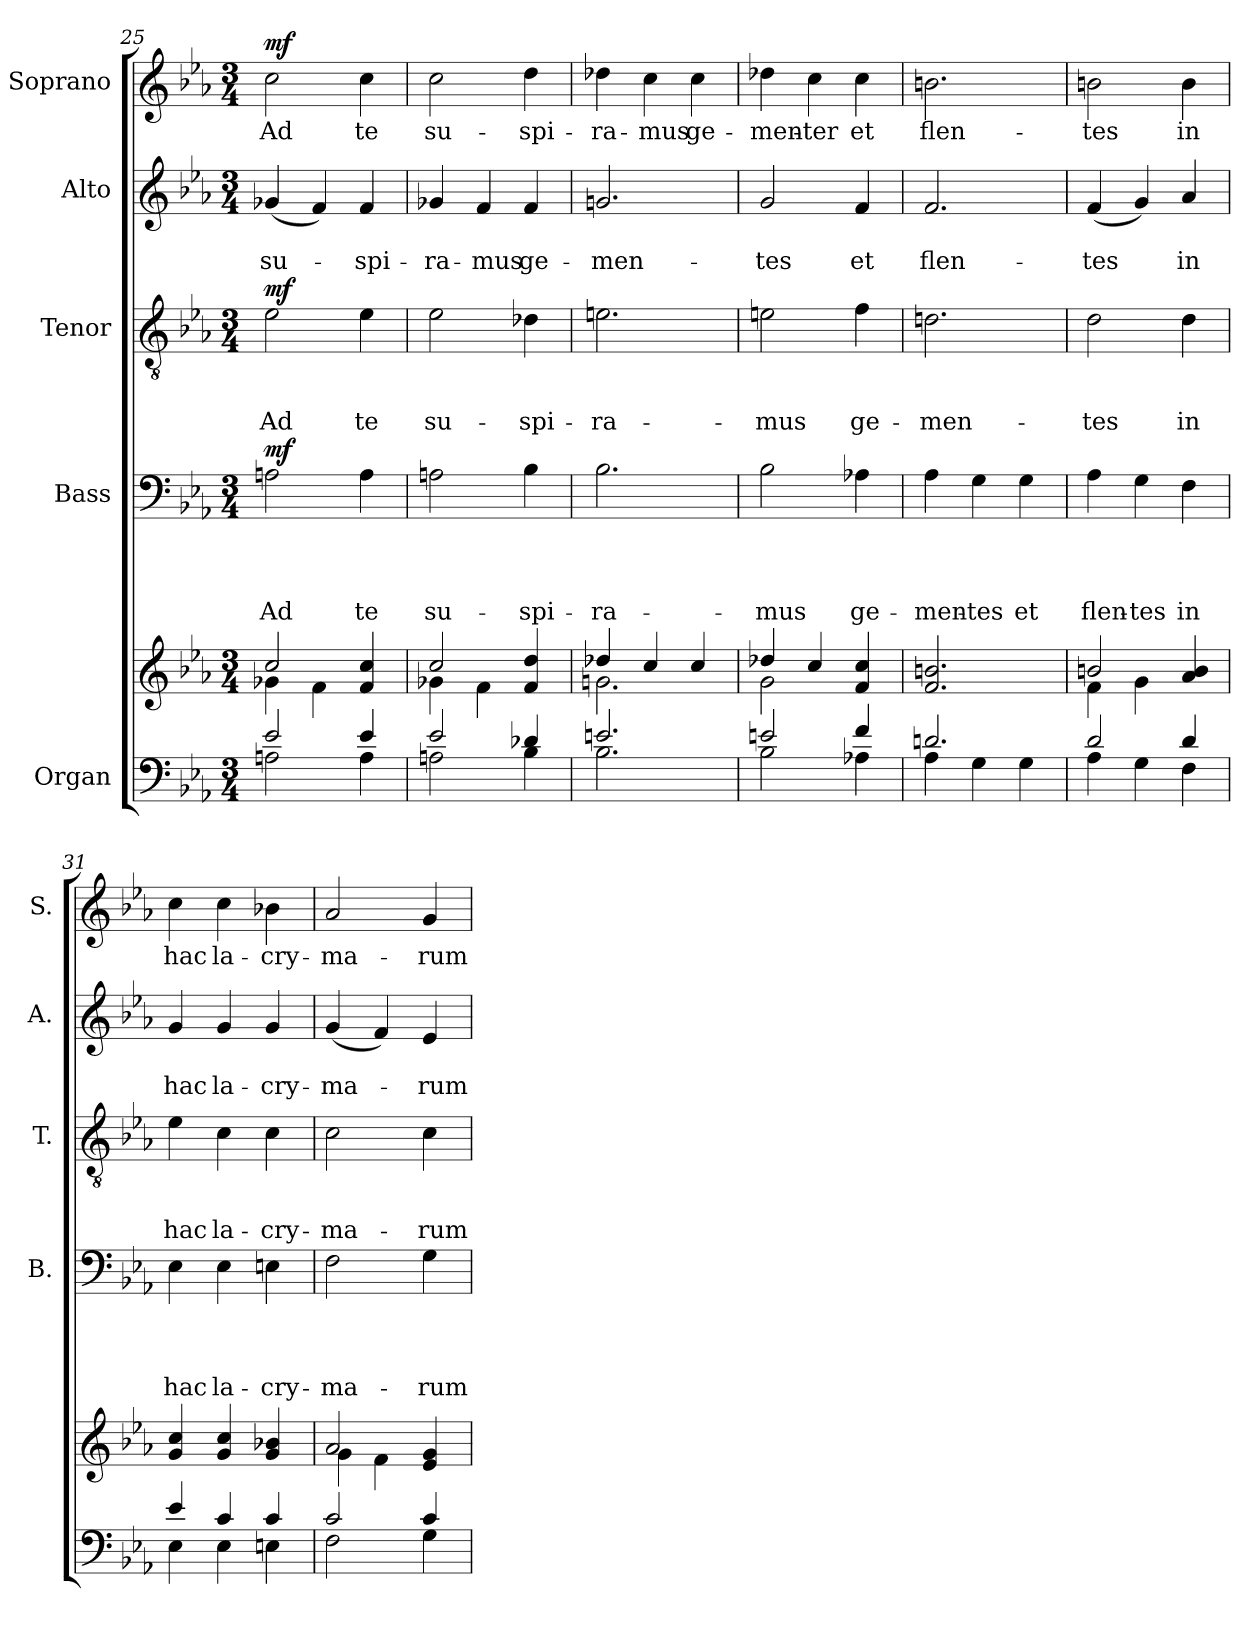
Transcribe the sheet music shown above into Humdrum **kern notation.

**kern	**kern	**kern	**text	**text	**text	**text	**dynam	**kern	**text	**text	**text	**dynam	**kern	**text	**text	**kern	**text	**dynam
*part5	*part5	*part4	*part4	*part4	*part4	*part4	*part4	*part3	*part3	*part3	*part3	*part3	*part2	*part2	*part2	*part1	*part1	*part1
*staff6	*staff5	*staff4	*staff4	*staff4	*staff4	*staff4	*staff4	*staff3	*staff3	*staff3	*staff3	*staff3	*staff2	*staff2	*staff2	*staff1	*staff1	*staff1
*I"Organ	*	*I"Bass	*	*	*	*	*	*I"Tenor	*	*	*	*	*I"Alto	*	*	*I"Soprano	*	*
*	*	*I'B.	*	*	*	*	*	*I'T.	*	*	*	*	*I'A.	*	*	*I'S.	*	*
*clefF4	*clefG2	*clefF4	*	*	*	*	*	*clefGv2	*	*	*	*	*clefG2	*	*	*clefG2	*	*
*k[b-e-a-]	*k[b-e-a-]	*k[b-e-a-]	*	*	*	*	*	*k[b-e-a-]	*	*	*	*	*k[b-e-a-]	*	*	*k[b-e-a-]	*	*
*E-:	*E-:	*E-:	*	*	*	*	*	*E-:	*	*	*	*	*E-:	*	*	*E-:	*	*
*M3/4	*M3/4	*M3/4	*	*	*	*	*	*M3/4	*	*	*	*	*M3/4	*	*	*M3/4	*	*
=25	=25	=25	=25	=25	=25	=25	=25	=25	=25	=25	=25	=25	=25	=25	=25	=25	=25	=25
*^	*^	*	*	*	*	*	*	*	*	*	*	*	*	*	*	*	*	*
!	!	!	!	!	!	!	!	!LO:LY:b	!LO:DY:a	!	!	!	!LO:LY:b	!LO:DY:a	!	!	!LO:LY:b	!	!LO:LY:b	!LO:DY:a
2e-/	2An\	2cc/	4g-X\	2An\	.	.	.	Ad	mf	2e-\	.	.	Ad	mf	(<4g-X/	.	su-	2cc\	Ad	mf
.	.	.	4f\	.	.	.	.	.	.	.	.	.	.	.	4f/)	.	.	.	.	.
!	!	!	!	!	!	!	!	!LO:LY:b	!	!	!	!	!LO:LY:b	!	!	!	!LO:LY:b	!	!LO:LY:b	!
4e-/	4A\	4f/ 4cc/	4ryy	4A\	.	.	.	te	.	4e-\	.	.	te	.	4f/	.	-spi-	4cc\	te	.
=26	=26	=26	=26	=26	=26	=26	=26	=26	=26	=26	=26	=26	=26	=26	=26	=26	=26	=26	=26	=26
!	!	!	!	!	!	!	!	!LO:LY:b	!	!	!	!	!LO:LY:b	!	!	!	!LO:LY:b	!	!LO:LY:b	!
2e-/	2An\	2cc/	4g-X\	2An\	.	.	.	su-	.	2e-\	.	.	su-	.	4g-X/	.	-ra-	2cc\	su-	.
!	!	!	!	!	!	!	!	!	!	!	!	!	!	!	!	!	!LO:LY:b	!	!	!
.	.	.	4f\	.	.	.	.	.	.	.	.	.	.	.	4f/	.	-mus	.	.	.
!	!	!	!	!	!	!	!	!LO:LY:b	!	!	!	!	!LO:LY:b	!	!	!	!LO:LY:b	!	!LO:LY:b	!
4d-X/	4B-\	4f/ 4dd/	4ryy	4B-\	.	.	.	-spi-	.	4d-X\	.	.	-spi-	.	4f/	.	ge-	4dd\	-spi-	.
=27	=27	=27	=27	=27	=27	=27	=27	=27	=27	=27	=27	=27	=27	=27	=27	=27	=27	=27	=27	=27
!	!	!	!	!	!	!	!	!LO:LY:b	!	!	!	!	!LO:LY:b	!	!	!	!LO:LY:b	!	!LO:LY:b	!
2.en/	2.B-\	4dd-X/	2.gn\	2.B-\	.	.	.	-ra-	.	2.en\	.	.	-ra-	.	2.gn/	.	-men-	4dd-X\	-ra-	.
!	!	!	!	!	!	!	!	!	!	!	!	!	!	!	!	!	!	!	!LO:LY:b	!
.	.	4cc/	.	.	.	.	.	.	.	.	.	.	.	.	.	.	.	4cc\	-mus	.
!	!	!	!	!	!	!	!	!	!	!	!	!	!	!	!	!	!	!	!LO:LY:b	!
.	.	4cc/	.	.	.	.	.	.	.	.	.	.	.	.	.	.	.	4cc\	ge-	.
=28	=28	=28	=28	=28	=28	=28	=28	=28	=28	=28	=28	=28	=28	=28	=28	=28	=28	=28	=28	=28
!	!	!	!	!	!	!	!	!LO:LY:b	!	!	!	!	!LO:LY:b	!	!	!	!LO:LY:b	!	!LO:LY:b	!
2en/	2B-\	4dd-X/	2g\	2B-\	.	.	.	-mus	.	2en\	.	.	-mus	.	2g/	.	-tes	4dd-X\	-men-	.
!	!	!	!	!	!	!	!	!	!	!	!	!	!	!	!	!	!	!	!LO:LY:b	!
.	.	4cc/	.	.	.	.	.	.	.	.	.	.	.	.	.	.	.	4cc\	-ter	.
!	!	!	!	!	!	!	!	!LO:LY:b	!	!	!	!	!LO:LY:b	!	!	!	!LO:LY:b	!	!LO:LY:b	!
4f/	4A-X\	4f/ 4cc/	4ryy	4A-X\	.	.	.	ge-	.	4f\	.	.	ge-	.	4f/	.	et	4cc\	et	.
!!LO:LB:g=z
=29	=29	=29	=29	=29	=29	=29	=29	=29	=29	=29	=29	=29	=29	=29	=29	=29	=29	=29	=29	=29
!	!	!	!	!	!	!	!	!LO:LY:b	!	!	!	!	!LO:LY:b	!	!	!	!LO:LY:b	!	!LO:LY:b	!
*	*	*v	*v	*	*	*	*	*	*	*	*	*	*	*	*	*	*	*	*	*
2.dn/	4A-\	2.f/ 2.bn/	4A-\	.	.	.	-men-	.	2.dn\	.	.	-men-	.	2.f/	.	flen-	2.bn\	flen-	.
!	!	!	!	!	!	!	!LO:LY:b	!	!	!	!	!	!	!	!	!	!	!	!
.	4G\	.	4G\	.	.	.	-tes	.	.	.	.	.	.	.	.	.	.	.	.
!	!	!	!	!	!	!	!LO:LY:b	!	!	!	!	!	!	!	!	!	!	!	!
.	4G\	.	4G\	.	.	.	et	.	.	.	.	.	.	.	.	.	.	.	.
=30	=30	=30	=30	=30	=30	=30	=30	=30	=30	=30	=30	=30	=30	=30	=30	=30	=30	=30	=30
*	*	*^	*	*	*	*	*	*	*	*	*	*	*	*	*	*	*	*	*
!	!	!	!	!	!	!	!	!LO:LY:b	!	!	!	!	!LO:LY:b	!	!	!	!LO:LY:b	!	!LO:LY:b	!
2d/	4A-\	2bn/	4f\	4A-\	.	.	.	flen-	.	2d\	.	.	-tes	.	(<4f/	.	-tes	2bn\	-tes	.
!	!	!	!	!	!	!	!	!LO:LY:b	!	!	!	!	!	!	!	!	!	!	!	!
.	4G\	.	4g\	4G\	.	.	.	-tes	.	.	.	.	.	.	4g/)	.	.	.	.	.
!	!	!	!	!	!	!	!	!LO:LY:b	!	!	!	!	!LO:LY:b	!	!	!	!LO:LY:b	!	!LO:LY:b	!
4d/	4F\	4a-/ 4b/	4ryy	4F\	.	.	.	in	.	4d\	.	.	in	.	4a-/	.	in	4b\	in	.
=31	=31	=31	=31	=31	=31	=31	=31	=31	=31	=31	=31	=31	=31	=31	=31	=31	=31	=31	=31	=31
!	!	!	!	!	!	!	!	!LO:LY:b	!	!	!	!	!LO:LY:b	!	!	!	!LO:LY:b	!	!LO:LY:b	!
*	*	*v	*v	*	*	*	*	*	*	*	*	*	*	*	*	*	*	*	*	*
4e-/	4E-\	4g/ 4cc/	4E-\	.	.	.	hac	.	4e-\	.	.	hac	.	4g/	.	hac	4cc\	hac	.
!	!	!	!	!	!	!	!LO:LY:b	!	!	!	!	!LO:LY:b	!	!	!	!LO:LY:b	!	!LO:LY:b	!
4c/	4E-\	4g/ 4cc/	4E-\	.	.	.	la-	.	4c\	.	.	la-	.	4g/	.	la-	4cc\	la-	.
!	!	!	!	!	!	!	!LO:LY:b	!	!	!	!	!LO:LY:b	!	!	!	!LO:LY:b	!	!LO:LY:b	!
4c/	4En\	4g/ 4b-X/	4En\	.	.	.	-cry-	.	4c\	.	.	-cry-	.	4g/	.	-cry-	4b-X\	-cry-	.
=32	=32	=32	=32	=32	=32	=32	=32	=32	=32	=32	=32	=32	=32	=32	=32	=32	=32	=32	=32
*	*	*^	*	*	*	*	*	*	*	*	*	*	*	*	*	*	*	*	*
!	!	!	!	!	!	!	!	!LO:LY:b	!	!	!	!	!LO:LY:b	!	!	!	!LO:LY:b	!	!LO:LY:b	!
2c/	2F\	2a-/	4g\	2F\	.	.	.	-ma-	.	2c\	.	.	-ma-	.	(<4g/	.	-ma-	2a-/	-ma-	.
.	.	.	4f\	.	.	.	.	.	.	.	.	.	.	.	4f/)	.	.	.	.	.
!	!	!	!	!	!	!	!	!LO:LY:b	!	!	!	!	!LO:LY:b	!	!	!	!LO:LY:b	!	!LO:LY:b	!
4c/	4G\	4e-/ 4g/	4ryy	4G\	.	.	.	-rum	.	4c\	.	.	-rum	.	4e-/	.	-rum	4g/	-rum	.
*v	*v	*	*	*	*	*	*	*	*	*	*	*	*	*	*	*	*	*	*	*
*	*v	*v	*	*	*	*	*	*	*	*	*	*	*	*	*	*	*	*	*
=	=	=	=	=	=	=	=	=	=	=	=	=	=	=	=	=	=	=
*-	*-	*-	*-	*-	*-	*-	*-	*-	*-	*-	*-	*-	*-	*-	*-	*-	*-	*-
